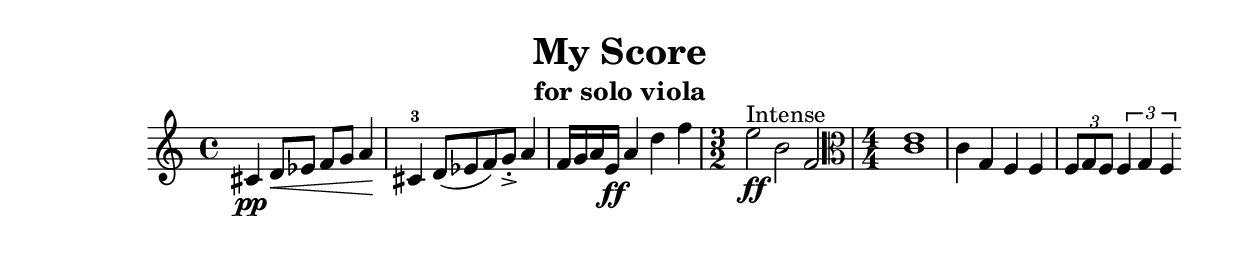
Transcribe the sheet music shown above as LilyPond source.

\version "2.18.2"

% this is my first score

\header {
  title = "My Score"
  subtitle = "for solo viola"
}

% use s/f instead if is/es for sharp/flat
\language "english"

ives = { c4 g f f }

\relative c'
{
  % crecsendo spanner "\<" (goes to next dynamic or termination "\!" )
  cs4\pp d8\< ef f g a4 \!
  % force bars with "[ ]"
  % stacatto "-."
  % accent "->"
  % add a fingering "-3"
  cs,4-3 d8([ ef f) g-.->] a4
  % add dynamic
  f16 g a e\ff a4 d f
  \time 3/2
  % markup text after "^"
  e2 ^"Intense" \ff b f
  \clef alto
  \numericTimeSignature \time 4/4
  % chord (duration outside of "< >"
  < c e> 1
  \ives | 
  \tuplet 3/2 { f8 g f } \tuplet 3/2 { f4 g f }
 }